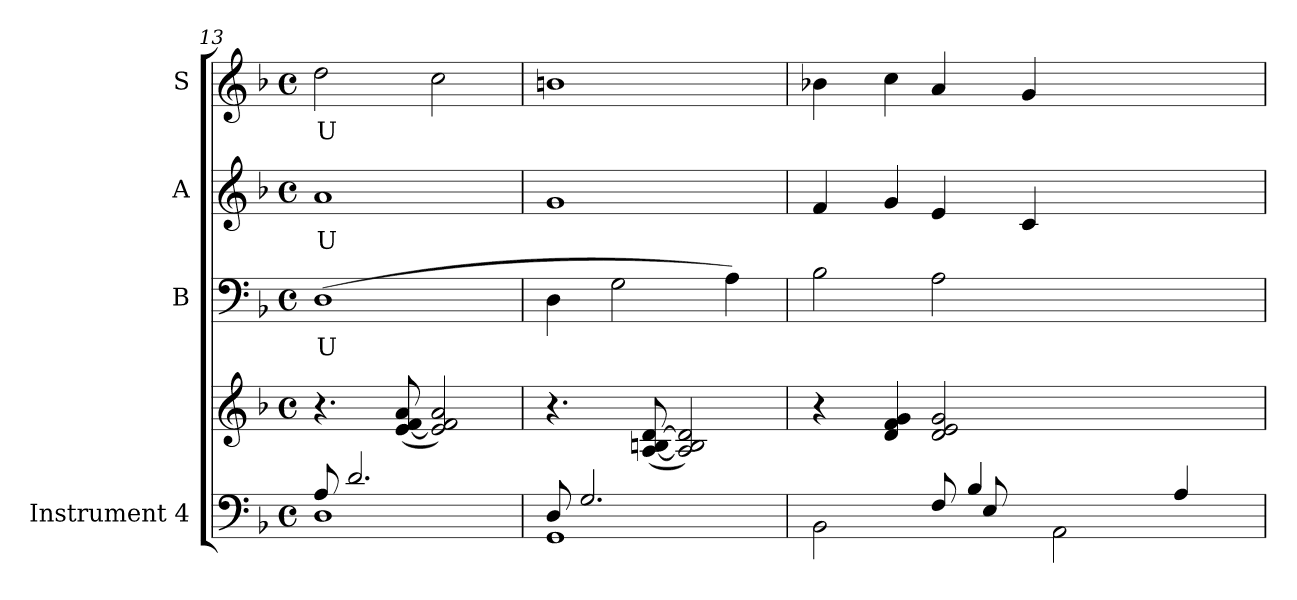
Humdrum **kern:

**kern	**kern	**kern	**text	**kern	**text	**kern	**text
*part4	*part4	*part3	*part3	*part2	*part2	*part1	*part1
*staff5	*staff4	*staff3	*staff3	*staff2	*staff2	*staff1	*staff1
*I"Instrument 4	*	*I"B	*	*I"A	*	*I"S	*
*clefF4	*clefG2	*clefF4	*	*clefG2	*	*clefG2	*
*k[b-]	*k[b-]	*k[b-]	*	*k[b-]	*	*k[b-]	*
*F:	*F:	*F:	*	*F:	*	*F:	*
*M4/4	*M4/4	*M4/4	*	*M4/4	*	*M4/4	*
*met(c)	*met(c)	*met(c)	*	*met(c)	*	*met(c)	*
=13	=13	=13	=13	=13	=13	=13	=13
*^	*	*	*	*	*	*	*
!	!	!	!	!LO:LY:b:cj	!	!LO:LY:b:cj	!	!LO:LY:b:cj
8A/	1D	4.r	(>1D	U	1a	U	2dd\	U
2.d/	.	.	.	.	.	.	.	.
.	.	(>[<8e/ 8a/ 8f/	.	.	.	.	.	.
.	.	2e/] 2a/ 2f/)	.	.	.	.	2cc\	.
8ryy	.	.	.	.	.	.	.	.
=14	=14	=14	=14	=14	=14	=14	=14	=14
8D/	1GG	4.r	4D\	.	1g	.	1bn	.
2.G/	.	.	.	.	.	.	.	.
.	.	.	2G\	.	.	.	.	.
.	.	(>[<8A/ [>8d/ 8Bn/	.	.	.	.	.	.
.	.	2A/] 2d/] 2B/)	.	.	.	.	.	.
.	.	.	4A\)	.	.	.	.	.
8ryy	.	.	.	.	.	.	.	.
!!LO:PB:g=z
=15	=15	=15	=15	=15	=15	=15	=15	=15
*	*	*^	*	*	*^	*	*	*
2BB-\	8ryy	4r	32.ryy	2B-\	.	4f/	2ryy	.	4b-X\	.
.	.	.	1ryy	.	.	.	.	.	.	.
*v	*v	*	*	*	*	*	*	*	*	*
.	4f/ 4d/ 4g/	.	.	.	4g/	.	.	4cc\	.
8F/	2g/ 2d/ 2e/	.	2A\	.	4e/	8..ryy	.	4a/	.
*^	*	*	*	*	*	*	*	*	*
8E/	4B-/	.	.	.	.	.	.	.	.	.
.	.	.	.	.	.	.	2ryy	.	.	.
2..ryy	.	.	.	.	.	4c/	.	.	4g/	.
.	2AA\	.	.	.	.	.	.	.	.	.
.	.	2ryy	.	2ryy	.	2ryy	.	.	2ryy	.
.	.	.	2ryy	.	.	.	.	.	.	.
.	.	.	.	.	.	.	4ryy	.	.	.
.	4A/	.	.	.	.	.	.	.	.	.
.	.	.	.	.	.	.	8ryy	.	.	.
.	.	8ryy	.	8ryy	.	8ryy	.	.	8ryy	.
.	.	.	16ryy	.	.	.	.	.	.	.
.	.	.	.	.	.	.	32ryy	.	.	.
.	.	.	64ryy	.	.	.	.	.	.	.
*v	*v	*	*	*	*	*v	*v	*	*	*
*	*v	*v	*	*	*	*	*	*
=	=	=	=	=	=	=	=
*-	*-	*-	*-	*-	*-	*-	*-
